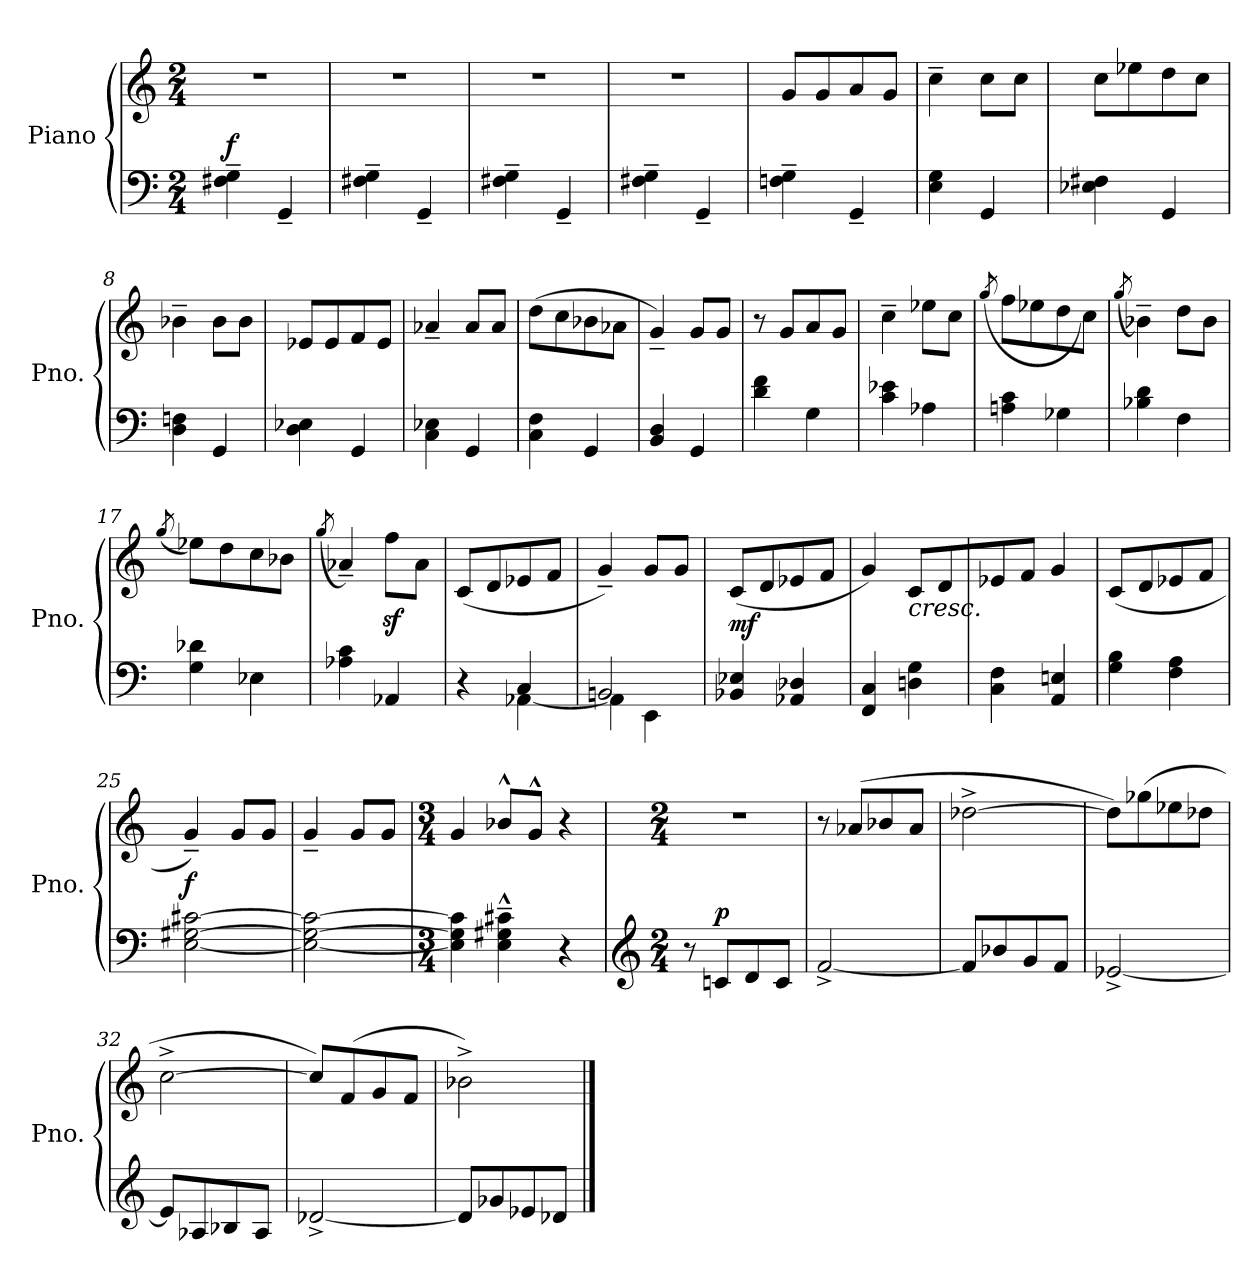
**kern	**kern	**dynam
*part1	*part1	*part1
*staff2	*staff1	*staff1/2
*I"Piano	*	*
*I'Pno.	*	*
*clefF4	*clefG2	*
*k[]	*k[]	*
*M2/4	*M2/4	*
*MM112	*MM112	*
=1	=1	=1
!	!	!LO:DY:a=2
4F#X\~ 4G\~	2r	f
4GG~/	.	.
=2	=2	=2
4F#X\~ 4G\~	2r	.
4GG~/	.	.
=3	=3	=3
4F#X\~ 4G\~	2r	.
4GG~/	.	.
=4	=4	=4
4F#X\~ 4G\~	2r	.
4GG~/	.	.
=5	=5	=5
4Fn\~ 4G\~	8g/L	.
.	8g/	.
4GG~/	8a/	.
.	8g/J	.
=6	=6	=6
4E\ 4G\	4cc~\	.
4GG/	8cc\L	.
.	8cc\J	.
=7	=7	=7
4E-X\ 4F#X\	8cc\L	.
.	8ee-X\	.
4GG/	8dd\	.
.	8cc\J	.
=8	=8	=8
4D\ 4Fn\	4b-X~\	.
4GG/	8b-\L	.
.	8b-\J	.
=9	=9	=9
4D\ 4E-X\	8e-X/L	.
.	8e-/	.
4GG/	8f/	.
.	8e-/J	.
!!LO:LB:g=z
=10	=10	=10
4C\ 4E-X\	4a-X~/	.
4GG/	8a-/L	.
.	8a-/J	.
=11	=11	=11
4C\ 4F\	(>8dd\L	.
.	8cc\	.
4GG/	8b-X\	.
.	8a-X\J	.
=12	=12	=12
4BB/ 4D/	4g~/)	.
4GG/	8g/L	.
.	8g/J	.
=13	=13	=13
4d\ 4f\	8r	.
.	8g/L	.
4G\	8a/	.
.	8g/J	.
=14	=14	=14
4c\ 4e-X\	4cc~\	.
4A-X\	8ee-X\L	.
.	8cc\J	.
=15	=15	=15
.	(>8qgg/	.
4An\ 4c\	8ff\L	.
.	8ee-X\	.
4G-X\	8dd\	.
.	8cc\J)	.
=16	=16	=16
.	(>8qgg/	.
4B-X\ 4d\	4b-X~\)	.
4F\	8dd\L	.
.	8b-\J	.
=17	=17	=17
.	(>8qgg/	.
4G\ 4d-X\	8ee-X\L)	.
.	8dd\	.
4E-X\	8cc\	.
.	8b-X\J	.
!!LO:LB:g=z
=18	=18	=18
.	(>8qgg/	.
4A-X\ 4c\	4a-X~/)	.
4AA-X/	8ffz>\L	.
.	8a-\J	.
=19	=19	=19
*^	*	*
4r	4ryy	(<8c/L	.
.	.	8d/	.
4C/	[4AA-X\	8e-X/	.
.	.	8f/J	.
=20	=20	=20	=20
2BBn/	4AA-\]	4g~/)	.
.	4EE\	8g/L	.
.	.	8g/J	.
*v	*v	*	*
=21	=21	=21
!	!	!LO:DY:b
4BB-X/ 4E-X/	(<8c/L	mf
.	8d/	.
4AA-X/ 4D-X/	8e-X/	.
.	8f/J	.
=22	=22	=22
4FF/ 4C/	4g/)	.
!	!LO:TX:b:i:t=cresc.	!
4Dn\ 4G\	8c/L	.
.	8d/	.
=23	=23	=23
4C\ 4F\	8e-X/	.
.	8f/J	.
4AA/ 4En/	4g/	.
=24	=24	=24
4G\ 4B\	(<8c/L	.
.	8d/	.
4F\ 4A\	8e-X/	.
.	8f/J	.
=25	=25	=25
!	!	!LO:DY:b
[2E\ [2G#X\ [2c#X\	4g~/)	f
.	8g/L	.
.	8g/J	.
!!LO:LB:g=z
=26	=26	=26
2E\_ 2G#\_ 2c#\_	4g~/	.
.	8g/L	.
.	8g/J	.
=27	=27	=27
*M3/4	*M3/4	*
4E\] 4G#\] 4c#\]	4g/	.
4E\~^^ 4G#X\~^^ 4c#X\~^^	8b-X^^/L	.
.	8g^^/J	.
4r	4r	.
=28	=28	=28
*clefG2	*	*
*M2/4	*M2/4	*
8r	2r	.
*	*MM120	*
!	!	!LO:DY:a=2
8cn/L	.	p
8d/	.	.
8c/J	.	.
=29	=29	=29
[2f^/	8r	.
.	(>8a-X/L	.
.	8b-X/	.
.	8a-/J	.
=30	=30	=30
8f/L]	[2dd-X^\	.
8b-X/	.	.
8g/	.	.
8f/J	.	.
=31	=31	=31
[2e-X^/	8dd-\L])	.
.	(>8gg-X\	.
.	8ee-X\	.
.	8dd-X\J	.
=32	=32	=32
8e-/L]	[2cc^\	.
8A-X/	.	.
8B-X/	.	.
8A-/J	.	.
!!LO:LB:g=z
=33	=33	=33
[2d-X^/	8cc/L])	.
.	(>8f/	.
.	8g/	.
.	8f/J	.
=34	=34	=34
8d-/L]	2b-X^\)	.
8g-X/	.	.
8e-X/	.	.
8d-X/J	.	.
==	==	==
*-	*-	*-
